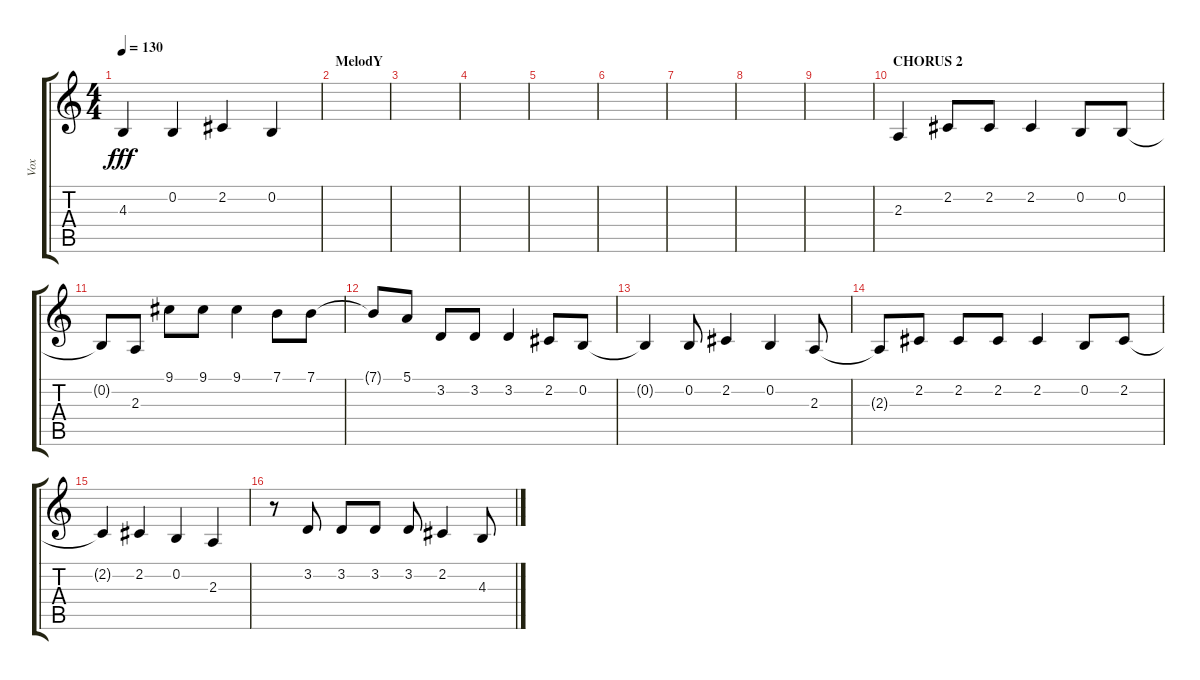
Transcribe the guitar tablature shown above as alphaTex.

\track ("Vox" "Vox") {instrument baritonesax}
\staff {score tabs}
\tuning (E4 B3 G3 D3 A2 E2) {hide}
\ts (4 4)
\tempo 130
\clef g2
\ks c
4.3{t}.4{dy fff} 0.2.4 2.2.4 0.2.4 |
\section ("" "MelodY")
|
|
|
|
|
|
|
|
\section ("" "CHORUS 2")
2.3.4 2.2.8 2.2.8 2.2.4 0.2.8 0.2.8 |
0.2{t}.8 2.3.8 9.1.8 9.1.8 9.1.4 7.1.8 7.1.8 |
7.1{t}.8 5.1.8 3.2.8 3.2.8 3.2.4 2.2.8 0.2.8 |
0.2{t}.4 0.2.8 2.2.4 0.2.4 2.3.8 |
2.3{t}.8 2.2.8 2.2.8 2.2.8 2.2.4 0.2.8 2.2.8 |
2.2{t}.4 2.2.4 0.2.4 2.3.4 |
r.8 3.2.8 3.2.8 3.2.8 3.2.8 2.2.4 4.3.8
